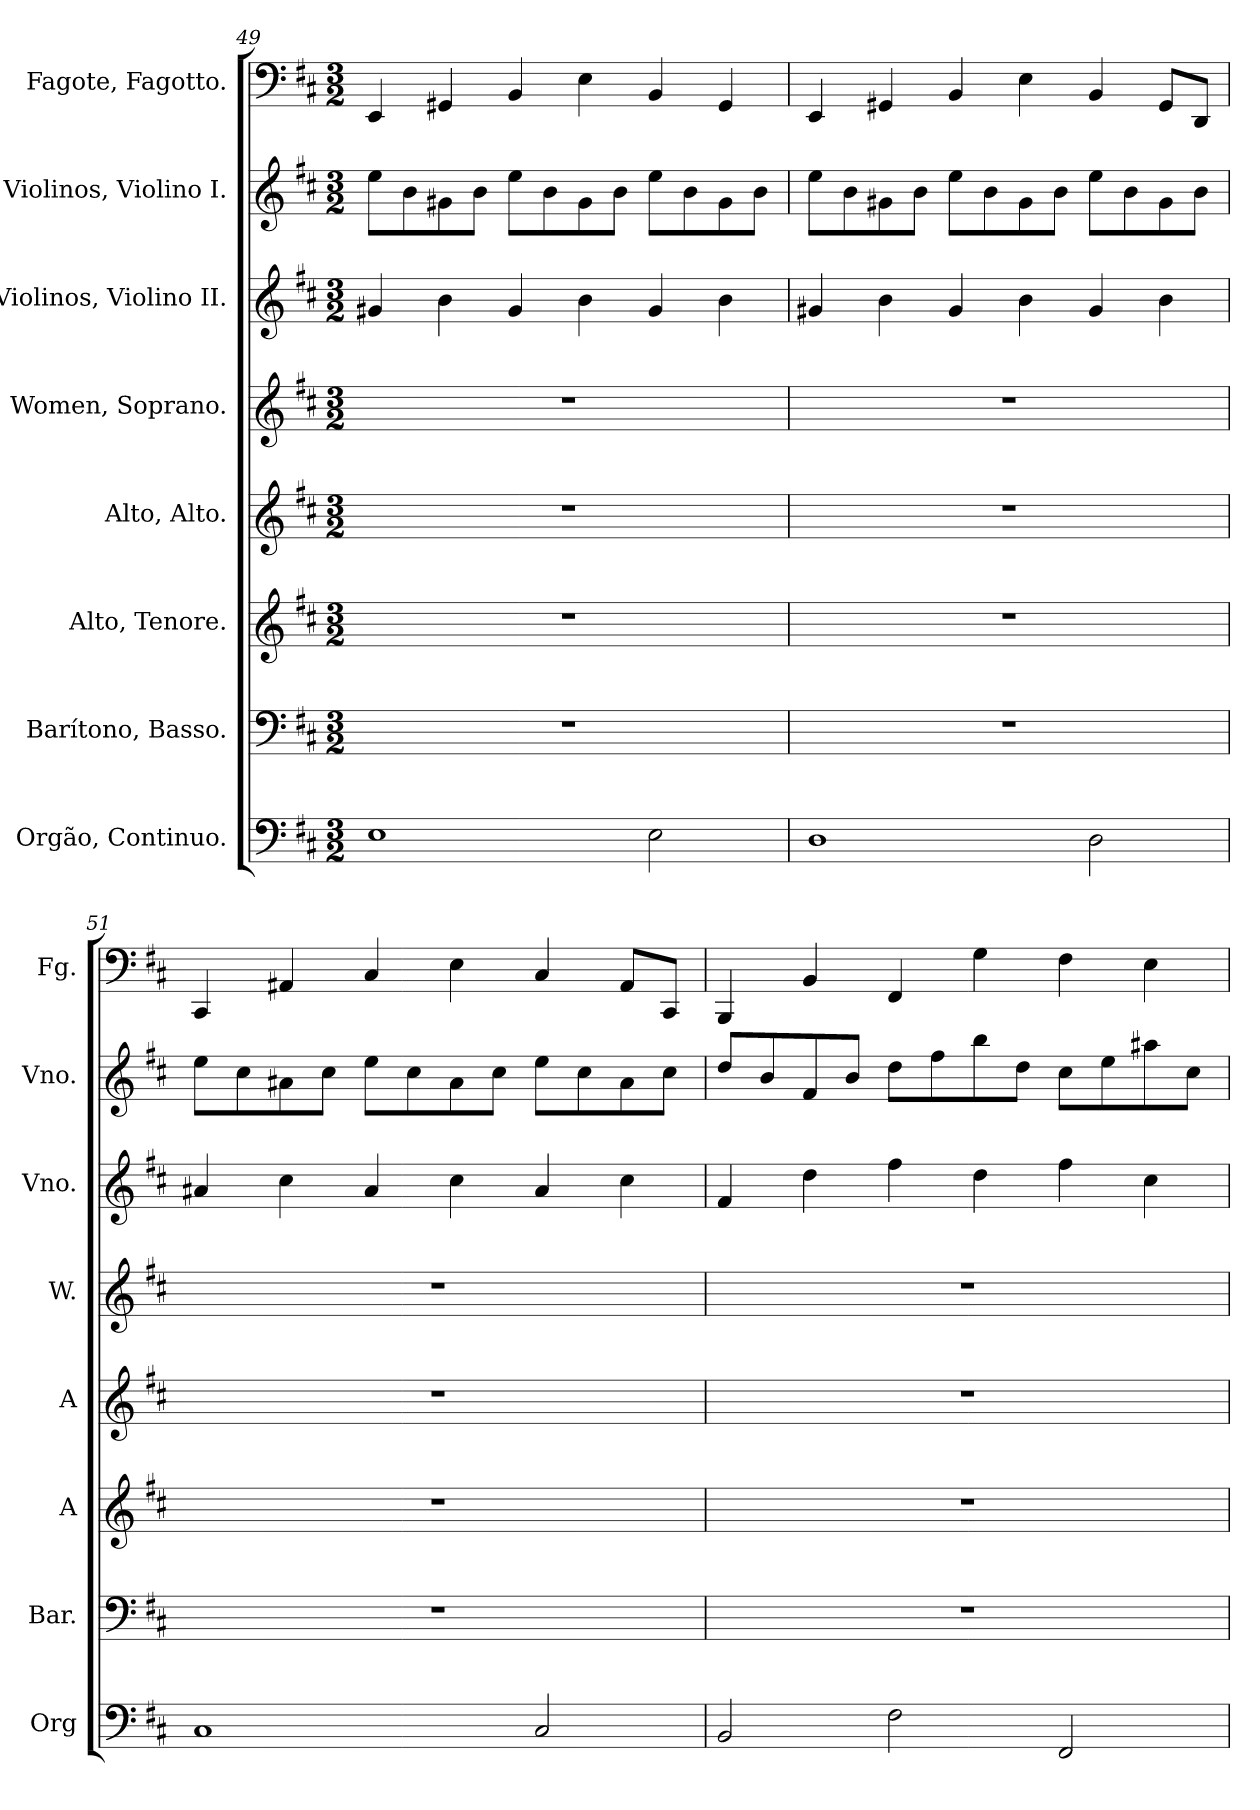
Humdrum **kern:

**kern	**kern	**kern	**kern	**kern	**kern	**kern	**kern
*part8	*part7	*part6	*part5	*part4	*part3	*part2	*part1
*staff8	*staff7	*staff6	*staff5	*staff4	*staff3	*staff2	*staff1
*I"Orgão, Continuo.	*I"Barítono, Basso.	*I"Alto, Tenore.	*I"Alto, Alto.	*I"Women, Soprano.	*I"Violinos, Violino II.	*I"Violinos, Violino I.	*I"Fagote, Fagotto.
*I'Org	*I'Bar.	*I'A	*I'A	*I'W.	*I'Vno.	*I'Vno.	*I'Fg.
*clefF4	*clefF4	*clefG2	*clefG2	*clefG2	*clefG2	*clefG2	*clefF4
*k[f#c#]	*k[f#c#]	*k[f#c#]	*k[f#c#]	*k[f#c#]	*k[f#c#]	*k[f#c#]	*k[f#c#]
*M3/2	*M3/2	*M3/2	*M3/2	*M3/2	*M3/2	*M3/2	*M3/2
=49	=49	=49	=49	=49	=49	=49	=49
1E	1.r	1.r	1.r	1.r	4g#X/	8ee\L	4EE/
.	.	.	.	.	.	8b\	.
.	.	.	.	.	4b\	8g#X\	4GG#X/
.	.	.	.	.	.	8b\J	.
.	.	.	.	.	4g#/	8ee\L	4BB/
.	.	.	.	.	.	8b\	.
.	.	.	.	.	4b\	8g#\	4E\
.	.	.	.	.	.	8b\J	.
2E\	.	.	.	.	4g#/	8ee\L	4BB/
.	.	.	.	.	.	8b\	.
.	.	.	.	.	4b\	8g#\	4GG#/
.	.	.	.	.	.	8b\J	.
=50	=50	=50	=50	=50	=50	=50	=50
1D	1.r	1.r	1.r	1.r	4g#X/	8ee\L	4EE/
.	.	.	.	.	.	8b\	.
.	.	.	.	.	4b\	8g#X\	4GG#X/
.	.	.	.	.	.	8b\J	.
.	.	.	.	.	4g#/	8ee\L	4BB/
.	.	.	.	.	.	8b\	.
.	.	.	.	.	4b\	8g#\	4E\
.	.	.	.	.	.	8b\J	.
2D\	.	.	.	.	4g#/	8ee\L	4BB/
.	.	.	.	.	.	8b\	.
.	.	.	.	.	4b\	8g#\	8GG#/L
.	.	.	.	.	.	8b\J	8DD/J
!!LO:PB:g=z
=51	=51	=51	=51	=51	=51	=51	=51
1C#	1.r	1.r	1.r	1.r	4a#X/	8ee\L	4CC#/
.	.	.	.	.	.	8cc#\	.
.	.	.	.	.	4cc#\	8a#X\	4AA#X/
.	.	.	.	.	.	8cc#\J	.
.	.	.	.	.	4a#/	8ee\L	4C#/
.	.	.	.	.	.	8cc#\	.
.	.	.	.	.	4cc#\	8a#\	4E\
.	.	.	.	.	.	8cc#\J	.
2C#/	.	.	.	.	4a#/	8ee\L	4C#/
.	.	.	.	.	.	8cc#\	.
.	.	.	.	.	4cc#\	8a#\	8AA#/L
.	.	.	.	.	.	8cc#\J	8CC#/J
=52	=52	=52	=52	=52	=52	=52	=52
2BB/	1.r	1.r	1.r	1.r	4f#/	8dd/L	4BBB/
.	.	.	.	.	.	8b/	.
.	.	.	.	.	4dd\	8f#/	4BB/
.	.	.	.	.	.	8b/J	.
2F#\	.	.	.	.	4ff#\	8dd\L	4FF#/
.	.	.	.	.	.	8ff#\	.
.	.	.	.	.	4dd\	8bb\	4G\
.	.	.	.	.	.	8dd\J	.
2FF#/	.	.	.	.	4ff#\	8cc#\L	4F#\
.	.	.	.	.	.	8ee\	.
.	.	.	.	.	4cc#\	8aa#X\	4E\
.	.	.	.	.	.	8cc#\J	.
=	=	=	=	=	=	=	=
*-	*-	*-	*-	*-	*-	*-	*-
